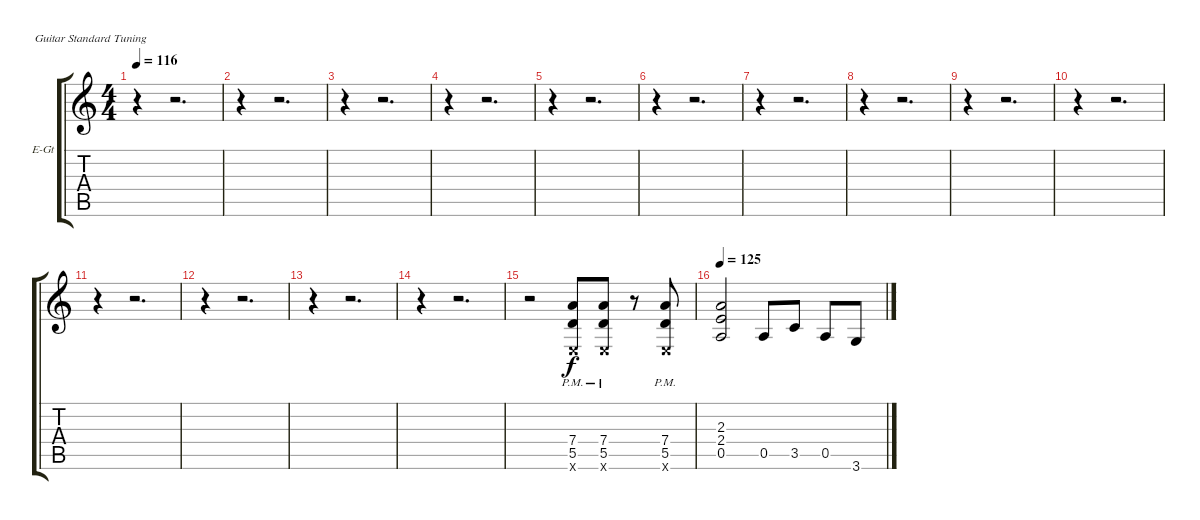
\bracketExtendMode groupsimilarinstruments
\firstSystemTrackNameOrientation horizontal
\otherSystemsTrackNameOrientation horizontal
\track ("Kirk" "E-Gt") {instrument overdrivenguitar}
\staff {score tabs}
\tuning (E4 B3 G3 D3 A2 E2)
\ts (4 4)
\tempo 116
\clef g2
\ks c
r.4{dy f} r.2{d} |
r.4 r.2{d} |
r.4 r.2{d} |
r.4 r.2{d} |
r.4 r.2{d} |
r.4 r.2{d} |
r.4 r.2{d} |
r.4 r.2{d} |
r.4 r.2{d} |
r.4 r.2{d} |
r.4 r.2{d} |
r.4 r.2{d} |
r.4 r.2{d} |
r.4 r.2{d} |
r.2 (7.4{pm} 5.5{pm} 0.6{x}).8 (7.4{pm} 5.5{pm} 0.6{x}).8 r.8 (7.4{pm} 5.5{pm} 0.6{x}).8 |
\tempo 125
(2.3 2.4 0.5).2 0.5.8 3.5.8 0.5.8 3.6.8
